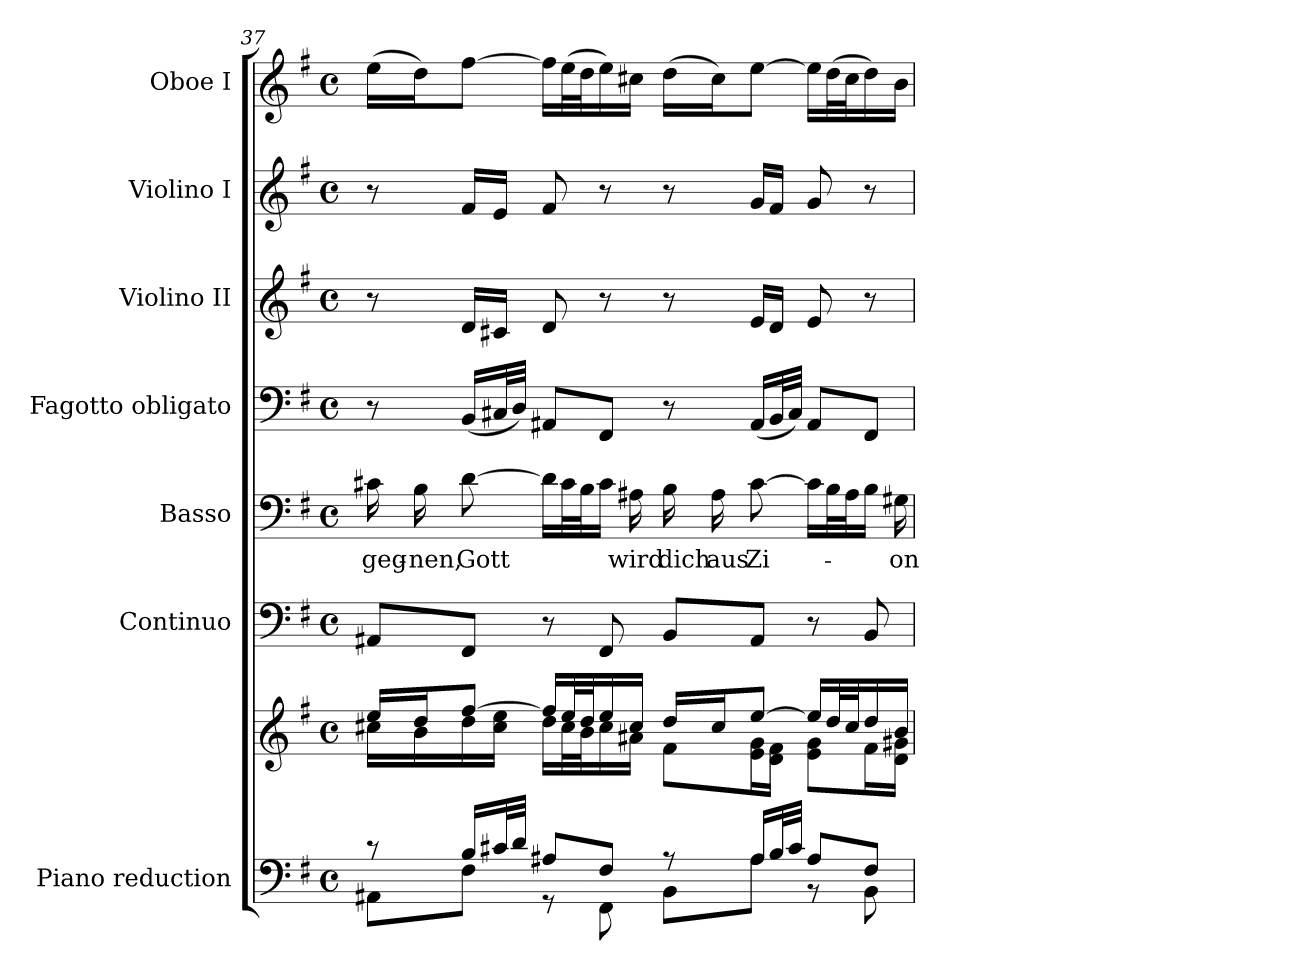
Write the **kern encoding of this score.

**kern	**kern	**kern	**kern	**text	**kern	**kern	**kern	**kern
*part7	*part7	*part6	*part5	*part5	*part4	*part3	*part2	*part1
*staff8	*staff7	*staff6	*staff5	*staff5	*staff4	*staff3	*staff2	*staff1
*I"Piano reduction	*	*I"Continuo	*I"Basso	*	*I"Fagotto obligato	*I"Violino II	*I"Violino I	*I"Oboe I
*I'Pno	*	*	*	*	*	*I'Vln	*I'Vln	*I'Ob
*clefF4	*clefG2	*clefF4	*clefF4	*	*clefF4	*clefG2	*clefG2	*clefG2
*k[f#]	*k[f#]	*k[f#]	*k[f#]	*	*k[f#]	*k[f#]	*k[f#]	*k[f#]
*M4/4	*M4/4	*M4/4	*M4/4	*	*M4/4	*M4/4	*M4/4	*M4/4
*met(c)	*met(c)	*met(c)	*met(c)	*	*met(c)	*met(c)	*met(c)	*met(c)
=37	=37	=37	=37	=37	=37	=37	=37	=37
*^	*^	*	*	*	*	*	*	*
!	!	!	!	!	!	!LO:LY:b	!	!	!	!
8r	8AA#X\L	16ee/LL	16cc#X\LL	8AA#X/L	16c#X\	-geg-	8r	8r	8r	(>16ee\LL
!	!	!	!	!	!	!LO:LY:b	!	!	!	!
.	.	16dd/J	16b\	.	16B\	-nen,	.	.	.	16dd\J)
!	!	!	!	!	!	!LO:LY:b	!	!	!	!
16B/LL	8F#\J	[8ff#/J	16dd\	8FF#/J	[8d\	Gott	(<16BB/LL	16d/LL	16f#/LL	[8ff#\J
32c#X/L	.	.	16cc#\ 16ee\JJ	.	.	.	32C#X/L	16c#X/JJ	16e/JJ	.
32d/JJJ	.	.	.	.	.	.	32D/JJJ)	.	.	.
8A#X/L	8r	16ff#/LL]	16dd\LL	8r	16d\LL]	.	8AA#X/L	8d/	8f#/	16ff#\LL]
.	.	32ee/L	32cc#\L	.	32c#\L	.	.	.	.	(>32ee\L
.	.	32dd/J	32b\J	.	32B\J	.	.	.	.	32dd\J
8F#/J	8FF#\	16ee/	16cc#\	8FF#/	16c#\JJ	.	8FF#/J	8r	8r	16ee\)
!	!	!	!	!	!	!LO:LY:b	!	!	!	!
.	.	16cc#/JJ	16a#X\JJ	.	16A#X\	wird	.	.	.	16cc#X\JJ
!	!	!	!	!	!	!LO:LY:b	!	!	!	!
8r	8BB\L	16dd/LL	8f#\L	8BB/L	16B\	dich	8r	8r	8r	(>16dd\LL
!	!	!	!	!	!	!LO:LY:b	!	!	!	!
.	.	16cc#/J	.	.	16A#\	aus	.	.	.	16cc#\J)
!	!	!	!	!	!	!LO:LY:b	!	!	!	!
16A#/LL	8A#\J	[8ee/J	16e\ 16g\L	8AA#/J	[8c#\	Zi-	(<16AA#/LL	16e/LL	16g/LL	[8ee\J
32B/L	.	.	16d\ 16f#\JJ	.	.	.	32BB/L	16d/JJ	16f#/JJ	.
32c#/JJJ	.	.	.	.	.	.	32C#/JJJ)	.	.	.
8A#/L	8r	16ee/LL]	8e\ 8g\L	8r	16c#\LL]	.	8AA#/L	8e/	8g/	16ee\LL]
.	.	32dd/L	.	.	32B\L	.	.	.	.	(>32dd\L
.	.	32cc#/J	.	.	32A#\J	.	.	.	.	32cc#\J
8F#/J	8BB\	16dd/	16f#\L	8BB/	16B\JJ	.	8FF#/J	8r	8r	16dd\)
!	!	!	!	!	!	!LO:LY:b	!	!	!	!
.	.	16b/JJ	16d\ 16g#X\JJ	.	16G#X\	-on	.	.	.	16b\JJ
*v	*v	*	*	*	*	*	*	*	*	*
*	*v	*v	*	*	*	*	*	*	*
=	=	=	=	=	=	=	=	=
*-	*-	*-	*-	*-	*-	*-	*-	*-
